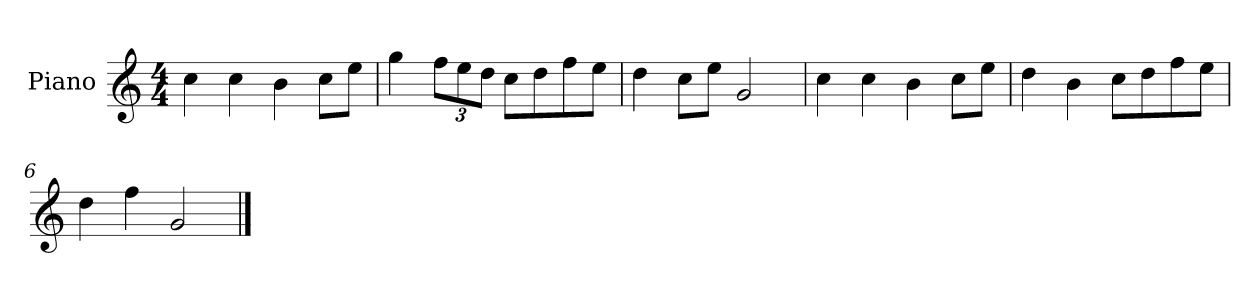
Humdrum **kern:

**kern
*part1
*staff1
*I"Piano
*I'P-no
*clefG2
*k[]
*M4/4
*MM90
=1
4cc\
4cc\
4b\
8cc\L
8ee\J
=2
4gg\
*Xbrackettup
12ff\L
12ee\
12dd\J
8cc\L
8dd\
8ff\
8ee\J
=3
4dd\
8cc\L
8ee\J
2g/
=4
4cc\
4cc\
4b\
8cc\L
8ee\J
=5
4dd\
4b\
8cc\L
8dd\
8ff\
8ee\J
=6
4dd\
4ff\
2g/
==
*-
